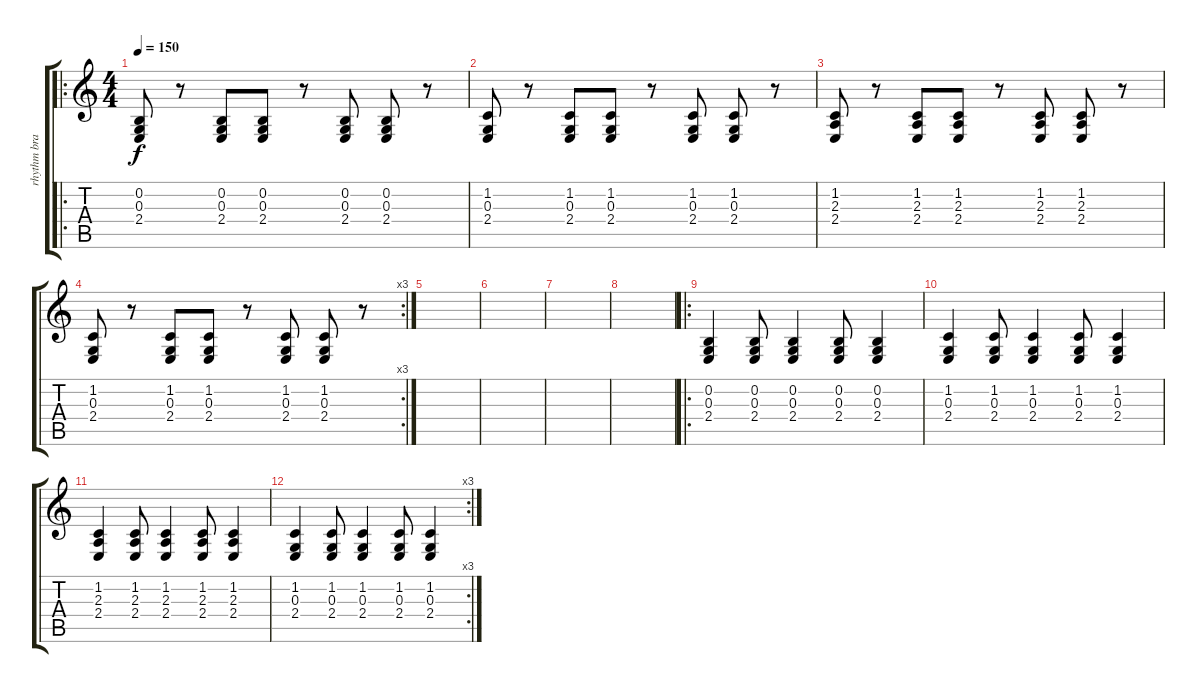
\track ("rhythm brass" "rhythm bra") {instrument brasssection}
\staff {score tabs}
\tuning (E4 B3 G3 D3 A2 E2) {hide}
\ro
\ts (4 4)
\tempo 150
\clef g2
\ks c
(0.2 0.3 2.4).8{dy f} r.8 (0.2 0.3 2.4).8 (0.2 0.3 2.4).8 r.8 (0.2 0.3 2.4).8 (0.2 0.3 2.4).8 r.8 |
(1.2 0.3 2.4).8 r.8 (1.2 0.3 2.4).8 (1.2 0.3 2.4).8 r.8 (1.2 0.3 2.4).8 (1.2 0.3 2.4).8 r.8 |
(1.2 2.3 2.4).8 r.8 (1.2 2.3 2.4).8 (1.2 2.3 2.4).8 r.8 (1.2 2.3 2.4).8 (1.2 2.3 2.4).8 r.8 |
\rc 3
(1.2 0.3 2.4).8 r.8 (1.2 0.3 2.4).8 (1.2 0.3 2.4).8 r.8 (1.2 0.3 2.4).8 (1.2 0.3 2.4).8 r.8 |
|
|
|
|
\ro
(0.2 0.3 2.4).4 (0.2 0.3 2.4).8 (0.2 0.3 2.4).4 (0.2 0.3 2.4).8 (0.2 0.3 2.4).4 |
(1.2 0.3 2.4).4 (1.2 0.3 2.4).8 (1.2 0.3 2.4).4 (1.2 0.3 2.4).8 (1.2 0.3 2.4).4 |
(1.2 2.3 2.4).4 (1.2 2.3 2.4).8 (1.2 2.3 2.4).4 (1.2 2.3 2.4).8 (1.2 2.3 2.4).4 |
\rc 3
(1.2 0.3 2.4).4 (1.2 0.3 2.4).8 (1.2 0.3 2.4).4 (1.2 0.3 2.4).8 (1.2 0.3 2.4).4
